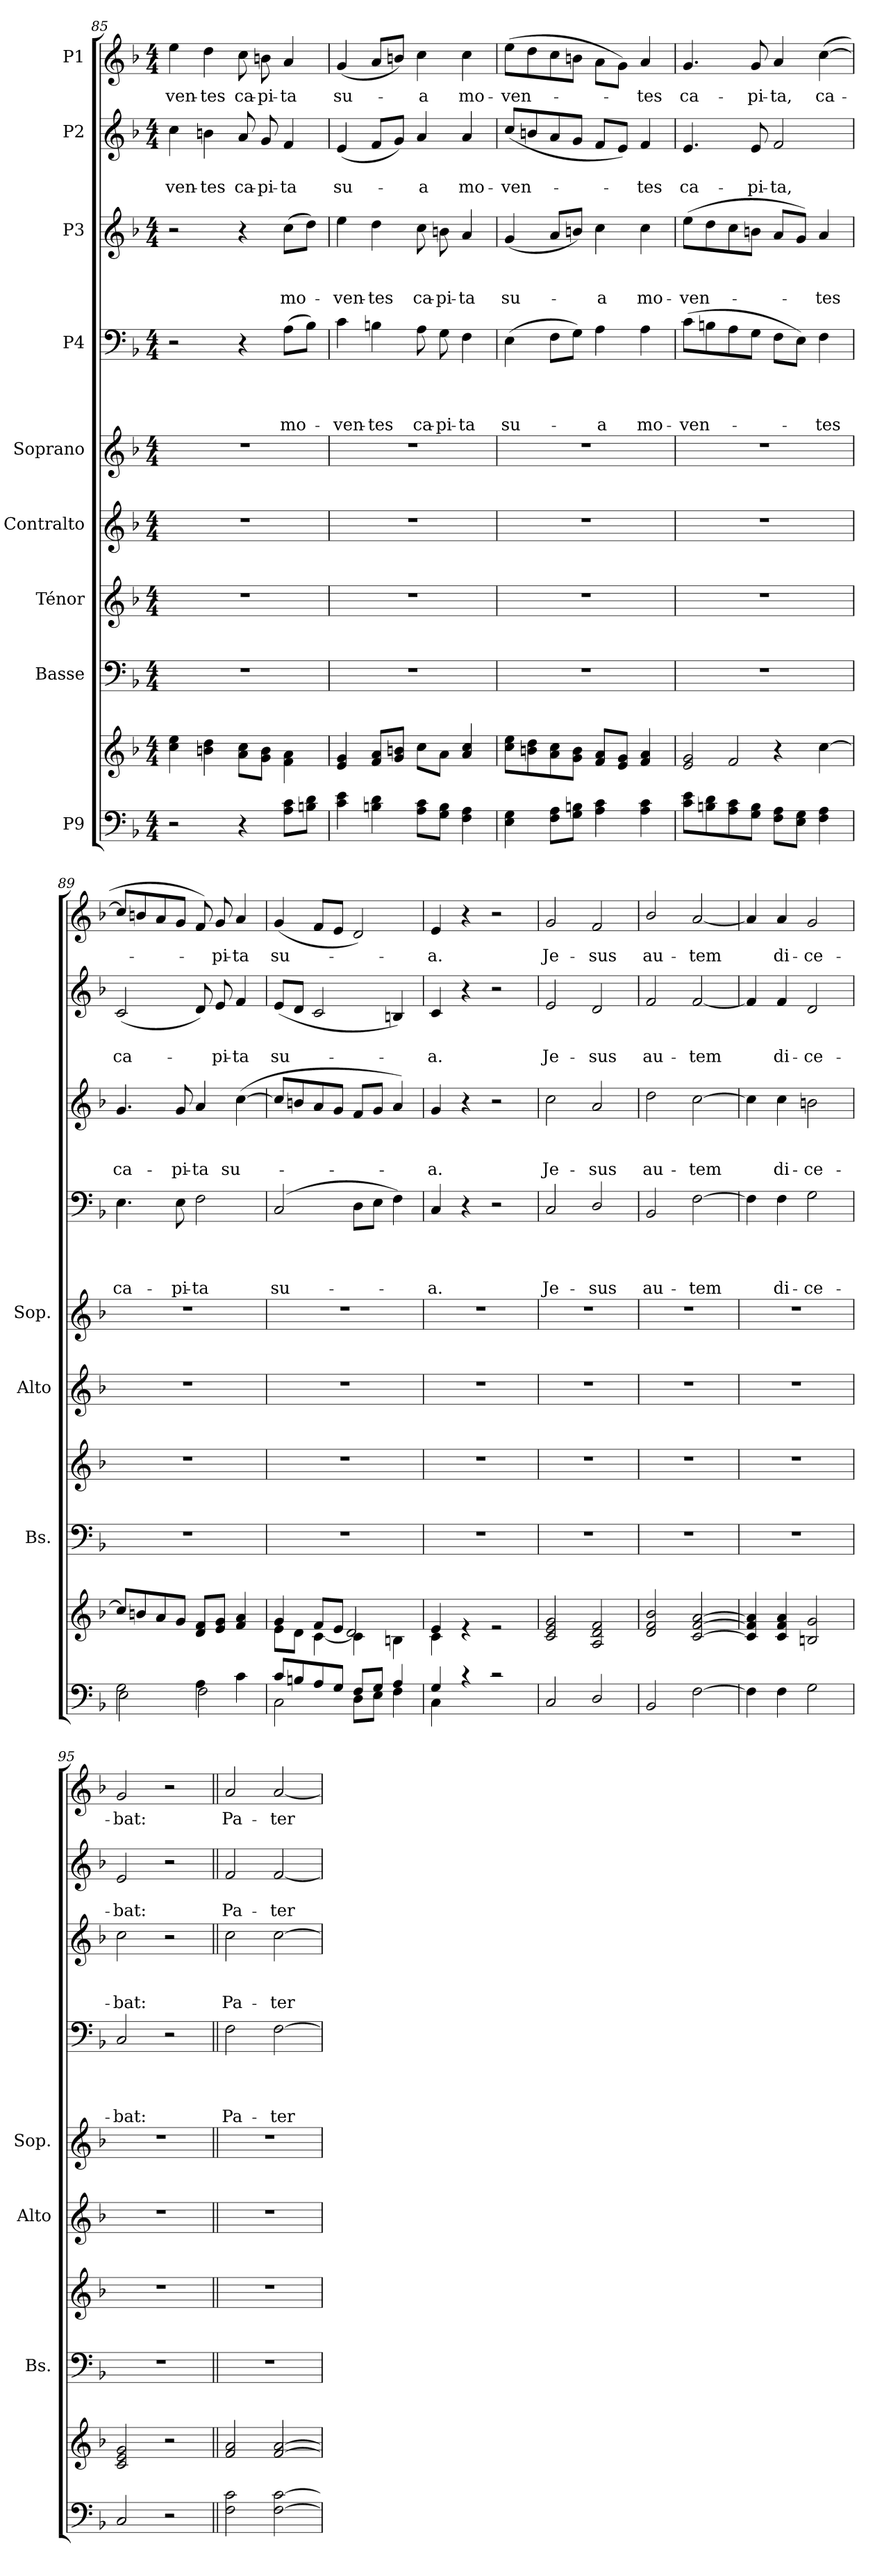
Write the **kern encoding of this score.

**kern	**kern	**kern	**kern	**kern	**kern	**kern	**text	**text	**text	**text	**kern	**text	**text	**text	**kern	**text	**text	**kern	**text
*part9	*part9	*part8	*part7	*part6	*part5	*part4	*part4	*part4	*part4	*part4	*part3	*part3	*part3	*part3	*part2	*part2	*part2	*part1	*part1
*staff10	*staff9	*staff8	*staff7	*staff6	*staff5	*staff4	*staff4	*staff4	*staff4	*staff4	*staff3	*staff3	*staff3	*staff3	*staff2	*staff2	*staff2	*staff1	*staff1
*I"P9	*	*I"Basse	*I"Ténor	*I"Contralto	*I"Soprano	*I"P4	*	*	*	*	*I"P3	*	*	*	*I"P2	*	*	*I"P1	*
*	*	*I'Bs.	*	*I'Alto	*I'Sop.	*	*	*	*	*	*	*	*	*	*	*	*	*	*
!!LO:PB:g=z
*clefF4	*clefG2	*clefF4	*clefG2	*clefG2	*clefG2	*clefF4	*	*	*	*	*clefG2	*	*	*	*clefG2	*	*	*clefG2	*
*	*	*	*ITrd7c12	*	*	*	*	*	*	*	*ITrd7c12	*	*	*	*	*	*	*	*
*k[b-]	*k[b-]	*k[b-]	*k[b-]	*k[b-]	*k[b-]	*k[b-]	*	*	*	*	*k[b-]	*	*	*	*k[b-]	*	*	*k[b-]	*
*F:	*F:	*F:	*F:	*F:	*F:	*F:	*	*	*	*	*F:	*	*	*	*F:	*	*	*F:	*
*M4/4	*M4/4	*M4/4	*M4/4	*M4/4	*M4/4	*M4/4	*	*	*	*	*M4/4	*	*	*	*M4/4	*	*	*M4/4	*
=85	=85	=85	=85	=85	=85	=85	=85	=85	=85	=85	=85	=85	=85	=85	=85	=85	=85	=85	=85
*^	*^	*	*	*	*	*	*	*	*	*	*	*	*	*	*	*	*	*	*
*	*^	*	*^	*	*	*	*	*	*	*	*	*	*	*	*	*	*	*	*	*	*
!	!	!	!	!	!	!	!	!	!	!	!	!	!	!	!	!	!	!	!	!	!LO:LY:b	!	!LO:LY:b
2r	1ryy	1ryy	1ryy	1ryy	4cc\ 4ee\	1r	1r	1r	1r	2r	.	.	.	.	2r	.	.	.	4cc\	.	-ven-	4ee\	-ven-
!	!	!	!	!	!	!	!	!	!	!	!	!	!	!	!	!	!	!	!	!	!LO:LY:b	!	!LO:LY:b
.	.	.	.	.	4bn\ 4dd\	.	.	.	.	.	.	.	.	.	.	.	.	.	4bn\	.	-tes	4dd\	-tes
!	!	!	!	!	!	!	!	!	!	!	!	!	!	!	!	!	!	!	!	!	!LO:LY:b	!	!LO:LY:b
4r	.	.	.	.	8a\ 8cc\L	.	.	.	.	4r	.	.	.	.	4r	.	.	.	8a/	.	ca-	8cc\	ca-
!	!	!	!	!	!	!	!	!	!	!	!	!	!	!	!	!	!	!	!	!	!LO:LY:b	!	!LO:LY:b
.	.	.	.	.	8g\ 8b\J	.	.	.	.	.	.	.	.	.	.	.	.	.	8g/	.	-pi-	8bn\	-pi-
!	!	!	!	!	!	!	!	!	!	!	!	!	!	!LO:LY:b	!	!	!	!LO:LY:b	!	!	!LO:LY:b	!	!LO:LY:b
8A\ 8c\L	.	.	.	.	4f\ 4a\	.	.	.	.	(>8A\L	.	.	.	mo-	(>8c\L	.	.	mo-	4f/	.	-ta	4a/	-ta
8Bn\ 8d\J	.	.	.	.	.	.	.	.	.	8B-\J)	.	.	.	.	8d\J)	.	.	.	.	.	.	.	.
=86	=86	=86	=86	=86	=86	=86	=86	=86	=86	=86	=86	=86	=86	=86	=86	=86	=86	=86	=86	=86	=86	=86	=86
!	!	!	!	!	!	!	!	!	!	!	!	!	!	!LO:LY:b	!	!	!	!LO:LY:b	!	!	!LO:LY:b	!	!LO:LY:b
4c\ 4e\	1ryy	1ryy	1ryy	1ryy	4e/ 4g/	1r	1r	1r	1r	4c\	.	.	.	-ven-	4e\	.	.	-ven-	(<4e/	.	su-	(<4g/	su-
!	!	!	!	!	!	!	!	!	!	!	!	!	!	!LO:LY:b	!	!	!	!LO:LY:b	!	!	!	!	!
4Bn\ 4d\	.	.	.	.	8f/ 8a/L	.	.	.	.	4Bn\	.	.	.	-tes	4d\	.	.	-tes	8f/L	.	.	8a/L	.
.	.	.	.	.	8g/ 8bn/J	.	.	.	.	.	.	.	.	.	.	.	.	.	8g/J)	.	.	8bn/J)	.
!	!	!	!	!	!	!	!	!	!	!	!	!	!	!LO:LY:b	!	!	!	!LO:LY:b	!	!	!LO:LY:b	!	!LO:LY:b
8A\ 8c\L	.	.	.	.	8cc\L	.	.	.	.	8A\	.	.	.	ca-	8c\	.	.	ca-	4a/	.	-a	4cc\	-a
!	!	!	!	!	!	!	!	!	!	!	!	!	!	!LO:LY:b	!	!	!	!LO:LY:b	!	!	!	!	!
8G\ 8B\J	.	.	.	.	8a\J	.	.	.	.	8G\	.	.	.	-pi-	8Bn\	.	.	-pi-	.	.	.	.	.
!	!	!	!	!	!	!	!	!	!	!	!	!	!	!LO:LY:b	!	!	!	!LO:LY:b	!	!	!LO:LY:b	!	!LO:LY:b
4F\ 4A\	.	.	.	.	4a/ 4cc/	.	.	.	.	4F\	.	.	.	-ta	4A/	.	.	-ta	4a/	.	mo-	4cc\	mo-
=87	=87	=87	=87	=87	=87	=87	=87	=87	=87	=87	=87	=87	=87	=87	=87	=87	=87	=87	=87	=87	=87	=87	=87
!	!	!	!	!	!	!	!	!	!	!	!	!	!	!LO:LY:b	!	!	!	!LO:LY:b	!	!	!LO:LY:b	!	!LO:LY:b
4E\ 4G\	1ryy	1ryy	1ryy	1ryy	8cc\ 8ee\L	1r	1r	1r	1r	(>4E\	.	.	.	su-	(<4G/	.	.	su-	(<8cc/L	.	-ven-	(>8ee\L	-ven-
.	.	.	.	.	8bn\ 8dd\	.	.	.	.	.	.	.	.	.	.	.	.	.	8bn/	.	.	8dd\	.
8F\ 8A\L	.	.	.	.	8a\ 8cc\	.	.	.	.	8F\L	.	.	.	.	8A/L	.	.	.	8a/	.	.	8cc\	.
8G\ 8Bn\J	.	.	.	.	8g\ 8b\J	.	.	.	.	8G\J)	.	.	.	.	8Bn/J)	.	.	.	8g/J	.	.	8bn\J	.
!	!	!	!	!	!	!	!	!	!	!	!	!	!	!LO:LY:b	!	!	!	!LO:LY:b	!	!	!	!	!
4A\ 4c\	.	.	.	.	8f/ 8a/L	.	.	.	.	4A\	.	.	.	-a	4c\	.	.	-a	8f/L	.	.	8a\L	.
.	.	.	.	.	8e/ 8g/J	.	.	.	.	.	.	.	.	.	.	.	.	.	8e/J)	.	.	8g\J)	.
!	!	!	!	!	!	!	!	!	!	!	!	!	!	!LO:LY:b	!	!	!	!LO:LY:b	!	!	!LO:LY:b	!	!LO:LY:b
4A\ 4c\	.	.	.	.	4f/ 4a/	.	.	.	.	4A\	.	.	.	mo-	4c\	.	.	mo-	4f/	.	-tes	4a/	-tes
=88	=88	=88	=88	=88	=88	=88	=88	=88	=88	=88	=88	=88	=88	=88	=88	=88	=88	=88	=88	=88	=88	=88	=88
!	!	!	!	!	!	!	!	!	!	!	!	!	!	!LO:LY:b	!	!	!	!LO:LY:b	!	!	!LO:LY:b	!	!LO:LY:b
8c\ 8e\L	1ryy	1ryy	1ryy	4ryy	2e/ 2g/	1r	1r	1r	1r	(>8c\L	.	.	.	-ven-	(>8e\L	.	.	-ven-	4.e/	.	ca-	4.g/	ca-
8Bn\ 8d\	.	.	.	.	.	.	.	.	.	8Bn\	.	.	.	.	8d\	.	.	.	.	.	.	.	.
8A\ 8c\	.	.	.	2f/	.	.	.	.	.	8A\	.	.	.	.	8c\	.	.	.	.	.	.	.	.
!	!	!	!	!	!	!	!	!	!	!	!	!	!	!	!	!	!	!	!	!	!LO:LY:b	!	!LO:LY:b
8G\ 8B\J	.	.	.	.	.	.	.	.	.	8G\J	.	.	.	.	8Bn\J	.	.	.	8e/	.	-pi-	8g/	-pi-
!	!	!	!	!	!	!	!	!	!	!	!	!	!	!	!	!	!	!	!	!	!LO:LY:b	!	!LO:LY:b
8F\ 8A\L	.	.	.	.	4r	.	.	.	.	8F\L	.	.	.	.	8A/L	.	.	.	2f/	.	-ta,	4a/	-ta,
8E\ 8G\J	.	.	.	.	.	.	.	.	.	8E\J)	.	.	.	.	8G/J)	.	.	.	.	.	.	.	.
!	!	!	!	!	!	!	!	!	!	!	!	!	!	!LO:LY:b	!	!	!	!LO:LY:b	!	!	!	!	!LO:LY:b
4F\ 4A\	.	.	.	4ryy	[>4cc\	.	.	.	.	4F\	.	.	.	-tes	4A/	.	.	-tes	.	.	.	(<[>4cc\	ca-
!!LO:PB:g=z
=89	=89	=89	=89	=89	=89	=89	=89	=89	=89	=89	=89	=89	=89	=89	=89	=89	=89	=89	=89	=89	=89	=89	=89
!	!	!	!	!	!	!	!	!	!	!	!	!	!	!LO:LY:b	!	!	!	!LO:LY:b	!	!	!LO:LY:b	!	!
2G\	2E\	1ryy	1ryy	1ryy	8cc/L]	1r	1r	1r	1r	4.E\	.	.	.	ca-	4.G/	.	.	ca-	(<2c/	.	ca-	8cc/L]	.
.	.	.	.	.	8bn/	.	.	.	.	.	.	.	.	.	.	.	.	.	.	.	.	8bn/	.
.	.	.	.	.	8a/	.	.	.	.	.	.	.	.	.	.	.	.	.	.	.	.	8a/	.
!	!	!	!	!	!	!	!	!	!	!	!	!	!	!LO:LY:b	!	!	!	!LO:LY:b	!	!	!	!	!
.	.	.	.	.	8g/J	.	.	.	.	8E\	.	.	.	-pi-	8G/	.	.	-pi-	.	.	.	8g/J	.
!	!	!	!	!	!	!	!	!	!	!	!	!	!	!LO:LY:b	!	!	!	!LO:LY:b	!	!	!	!	!
4A\	2F\	.	.	.	8d/ 8f/L	.	.	.	.	2F\	.	.	.	-ta	4A/	.	.	-ta	8d/)	.	.	8f/)	.
!	!	!	!	!	!	!	!	!	!	!	!	!	!	!	!	!	!	!	!	!	!LO:LY:b	!	!LO:LY:b
.	.	.	.	.	8e/ 8g/J	.	.	.	.	.	.	.	.	.	.	.	.	.	8e/	.	-pi-	8g/	-pi-
!	!	!	!	!	!	!	!	!	!	!	!	!	!	!	!	!	!	!LO:LY:b	!	!	!LO:LY:b	!	!LO:LY:b
4c\	.	.	.	.	4f/ 4a/	.	.	.	.	.	.	.	.	.	(<[>4c\	.	.	su-	4f/	.	-ta	4a/	-ta
=90	=90	=90	=90	=90	=90	=90	=90	=90	=90	=90	=90	=90	=90	=90	=90	=90	=90	=90	=90	=90	=90	=90	=90
!	!	!	!	!	!	!	!	!	!	!	!	!	!	!LO:LY:b	!	!	!	!	!	!	!LO:LY:b	!	!LO:LY:b
8c/L	2C\	1ryy	1ryy	4g/	8e\L	1r	1r	1r	1r	(<2C/	.	.	.	su-	8c/L]	.	.	.	(<8e/L	.	su-	(<4g/	su-
8Bn/	.	.	.	.	8d\J	.	.	.	.	.	.	.	.	.	8Bn/	.	.	.	8d/J	.	.	.	.
8A/	.	.	.	[<4c\	8f/L	.	.	.	.	.	.	.	.	.	8A/	.	.	.	2c/	.	.	8f/L	.
8G/J	.	.	.	.	8e/J	.	.	.	.	.	.	.	.	.	8G/J	.	.	.	.	.	.	8e/J	.
8F/L	8D\L	.	.	4c\]	2d/	.	.	.	.	8D\L	.	.	.	.	8F/L	.	.	.	.	.	.	2d/)	.
8G/J	8E\J	.	.	.	.	.	.	.	.	8E\J	.	.	.	.	8G/J	.	.	.	.	.	.	.	.
4A/	4F\	.	.	4Bn\	.	.	.	.	.	4F\)	.	.	.	.	4A/)	.	.	.	4Bn/)	.	.	.	.
=91	=91	=91	=91	=91	=91	=91	=91	=91	=91	=91	=91	=91	=91	=91	=91	=91	=91	=91	=91	=91	=91	=91	=91
!	!	!	!	!	!	!	!	!	!	!	!	!	!	!LO:LY:b	!	!	!	!LO:LY:b	!	!	!LO:LY:b	!	!LO:LY:b
4G/	4C\	1ryy	1ryy	4c\	4e/	1r	1r	1r	1r	4C/	.	.	.	-a.	4G/	.	.	-a.	4c/	.	-a.	4e/	-a.
4rc	2.ryy	.	.	2.ryy	4r	.	.	.	.	4r	.	.	.	.	4r	.	.	.	4r	.	.	4r	.
2rc	.	.	.	.	2r	.	.	.	.	2r	.	.	.	.	2r	.	.	.	2r	.	.	2r	.
=92	=92	=92	=92	=92	=92	=92	=92	=92	=92	=92	=92	=92	=92	=92	=92	=92	=92	=92	=92	=92	=92	=92	=92
!	!	!	!	!	!	!	!	!	!	!	!	!	!	!LO:LY:b	!	!	!	!LO:LY:b	!	!	!LO:LY:b	!	!LO:LY:b
2C/	1ryy	1ryy	1ryy	1ryy	2c/ 2e/ 2g/	1r	1r	1r	1r	2C/	.	.	.	Je-	2c\	.	.	Je-	2e/	.	Je-	2g/	Je-
!	!	!	!	!	!	!	!	!	!	!	!	!	!	!LO:LY:b	!	!	!	!LO:LY:b	!	!	!LO:LY:b	!	!LO:LY:b
2D/	.	.	.	.	2A/ 2d/ 2f/	.	.	.	.	2D/	.	.	.	-sus	2A/	.	.	-sus	2d/	.	-sus	2f/	-sus
=93	=93	=93	=93	=93	=93	=93	=93	=93	=93	=93	=93	=93	=93	=93	=93	=93	=93	=93	=93	=93	=93	=93	=93
!	!	!	!	!	!	!	!	!	!	!	!	!	!	!LO:LY:b	!	!	!	!LO:LY:b	!	!	!LO:LY:b	!	!LO:LY:b
2BB-/	1ryy	1ryy	1ryy	1ryy	2d/ 2f/ 2b-/	1r	1r	1r	1r	2BB-/	.	.	.	au-	2d\	.	.	au-	2f/	.	au-	2b-/	au-
!	!	!	!	!	!	!	!	!	!	!	!	!	!	!LO:LY:b	!	!	!	!LO:LY:b	!	!	!LO:LY:b	!	!LO:LY:b
[>2F\	.	.	.	.	[<2c/ [<2f/ [>2a/	.	.	.	.	[>2F\	.	.	.	-tem	[>2c\	.	.	-tem	[<2f/	.	-tem	[<2a/	-tem
=94	=94	=94	=94	=94	=94	=94	=94	=94	=94	=94	=94	=94	=94	=94	=94	=94	=94	=94	=94	=94	=94	=94	=94
4F\]	1ryy	1ryy	1ryy	1ryy	4c/] 4f/] 4a/]	1r	1r	1r	1r	4F\]	.	.	.	.	4c\]	.	.	.	4f/]	.	.	4a/]	.
!	!	!	!	!	!	!	!	!	!	!	!	!	!	!LO:LY:b	!	!	!	!LO:LY:b	!	!	!LO:LY:b	!	!LO:LY:b
4F\	.	.	.	.	4c/ 4f/ 4a/	.	.	.	.	4F\	.	.	.	di-	4c\	.	.	di-	4f/	.	di-	4a/	di-
!	!	!	!	!	!	!	!	!	!	!	!	!	!	!LO:LY:b	!	!	!	!LO:LY:b	!	!	!LO:LY:b	!	!LO:LY:b
2G\	.	.	.	.	2Bn/ 2g/	.	.	.	.	2G\	.	.	.	-ce-	2Bn\	.	.	-ce-	2d/	.	-ce-	2g/	-ce-
=95	=95	=95	=95	=95	=95	=95	=95	=95	=95	=95	=95	=95	=95	=95	=95	=95	=95	=95	=95	=95	=95	=95	=95
!	!	!	!	!	!	!	!	!	!	!	!	!	!	!LO:LY:b	!	!	!	!LO:LY:b	!	!	!LO:LY:b	!	!LO:LY:b
2C/	1ryy	1ryy	1ryy	1ryy	2c/ 2e/ 2g/	1r	1r	1r	1r	2C/	.	.	.	-bat:	2c\	.	.	-bat:	2e/	.	-bat:	2g/	-bat:
2r	.	.	.	.	2r	.	.	.	.	2r	.	.	.	.	2r	.	.	.	2r	.	.	2r	.
!!LO:PB:g=z
=96||	=96||	=96||	=96||	=96||	=96||	=96||	=96||	=96||	=96||	=96||	=96||	=96||	=96||	=96||	=96||	=96||	=96||	=96||	=96||	=96||	=96||	=96||	=96||
!	!	!	!	!	!	!	!	!	!	!	!	!	!	!LO:LY:b	!	!	!	!LO:LY:b	!	!	!LO:LY:b	!	!LO:LY:b
2F\ 2c\	1ryy	1ryy	1ryy	1ryy	2f/ 2a/	1r	1r	1r	1r	2F\	.	.	.	Pa-	2c\	.	.	Pa-	2f/	.	Pa-	2a/	Pa-
!	!	!	!	!	!	!	!	!	!	!	!	!	!	!LO:LY:b	!	!	!	!LO:LY:b	!	!	!LO:LY:b	!	!LO:LY:b
[<2F\ [>2c\	.	.	.	.	[<2f/ [>2a/	.	.	.	.	[>2F\	.	.	.	-ter	[>2c\	.	.	-ter	[<2f/	.	-ter	[<2a/	-ter
*v	*v	*v	*	*	*	*	*	*	*	*	*	*	*	*	*	*	*	*	*	*	*	*	*
*	*v	*v	*v	*	*	*	*	*	*	*	*	*	*	*	*	*	*	*	*	*	*
=	=	=	=	=	=	=	=	=	=	=	=	=	=	=	=	=	=	=	=
*-	*-	*-	*-	*-	*-	*-	*-	*-	*-	*-	*-	*-	*-	*-	*-	*-	*-	*-	*-
